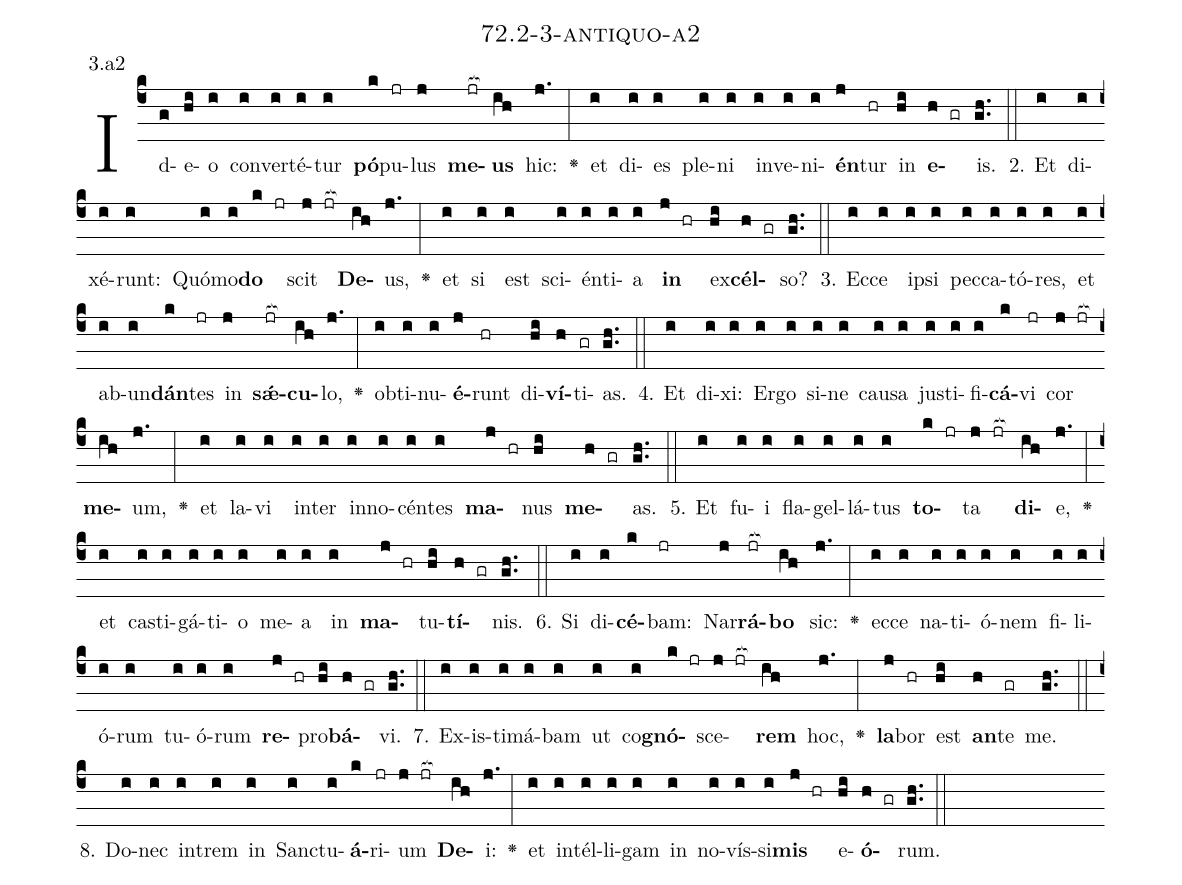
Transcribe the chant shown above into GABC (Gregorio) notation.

name: 72.2-3-antiquo-a2;
annotation: 3.a2;
%%
(c4)Id(g)e(hi)o(i) con(i)ver(i)té(i)tur(i) <b>pó</b>(k)pu(jr)lus(j) <b>me</b>(jr[ocb:1{])<b>us</b>(ih[ocb:0}]) hic:(j.) <v>\greheightstar</v>(:) et(i) di(i)es(i) ple(i)ni(i) in(i)ve(i)ni(i)<b>én</b>(j)tur(hr) in(hi) <b>e</b>(h gr)is.(gh..) (::)
2. Et(i) di(i)xé(i)runt:(i) Quó(i)mo(i)<b>do</b>(k jr) scit(j jr[ocb:1{]) <b>De</b>(ih[ocb:0}])us,(j.) <v>\greheightstar</v>(:) et(i) si(i) est(i) sci(i)én(i)ti(i)a(i) <b>in</b>(j hr) ex(hi)<b>cél</b>(h gr)so?(gh..) (::)
3. Ec(i)ce(i) ip(i)si(i) pec(i)ca(i)tó(i)res,(i) et(i) ab(i)un(i)<b>dán</b>(k)tes(jr) in(j) <b>sǽ</b>(jr[ocb:1{])<b>cu</b>(ih[ocb:0}])lo,(j.) <v>\greheightstar</v>(:) ob(i)ti(i)nu(i)<b>é</b>(j)runt(hr) di(hi)<b>ví</b>(h)ti(gr)as.(gh..) (::)
4. Et(i) di(i)xi:(i) Er(i)go(i) si(i)ne(i) cau(i)sa(i) jus(i)ti(i)fi(i)<b>cá</b>(k)vi(jr) cor(j jr[ocb:1{]) <b>me</b>(ih[ocb:0}])um,(j.) <v>\greheightstar</v>(:) et(i) la(i)vi(i) in(i)ter(i) in(i)no(i)cén(i)tes(i) <b>ma</b>(j hr)nus(hi) <b>me</b>(h gr)as.(gh..) (::)
5. Et(i) fu(i)i(i) fla(i)gel(i)lá(i)tus(i) <b>to</b>(k jr)ta(j jr[ocb:1{]) <b>di</b>(ih[ocb:0}])e,(j.) <v>\greheightstar</v>(:) et(i) cas(i)ti(i)gá(i)ti(i)o(i) me(i)a(i) in(i) <b>ma</b>(j hr)tu(hi)<b>tí</b>(h gr)nis.(gh..) (::)
6. Si(i) di(i)<b>cé</b>(k)bam:(jr) Nar(j)<b>rá</b>(jr[ocb:1{])<b>bo</b>(ih[ocb:0}]) sic:(j.) <v>\greheightstar</v>(:) ec(i)ce(i) na(i)ti(i)ó(i)nem(i) fi(i)li(i)ó(i)rum(i) tu(i)ó(i)rum(i) <b>re</b>(j hr)pro(hi)<b>bá</b>(h gr)vi.(gh..) (::)
7. Ex(i)is(i)ti(i)má(i)bam(i) ut(i) co(i)<b>gnó</b>(k jr)sce(j jr[ocb:1{])<b>rem</b>(ih[ocb:0}]) hoc,(j.) <v>\greheightstar</v>(:) <b>la</b>(j)bor(hr) est(hi) <b>an</b>(h)te(gr) me.(gh..) (::)
8. Do(i)nec(i) in(i)trem(i) in(i) Sanc(i)tu(i)<b>á</b>(k)ri(jr)um(j jr[ocb:1{]) <b>De</b>(ih[ocb:0}])i:(j.) <v>\greheightstar</v>(:) et(i) in(i)tél(i)li(i)gam(i) in(i) no(i)vís(i)si(i)<b>mis</b>(j hr) e(hi)<b>ó</b>(h gr)rum.(gh..) (::)
